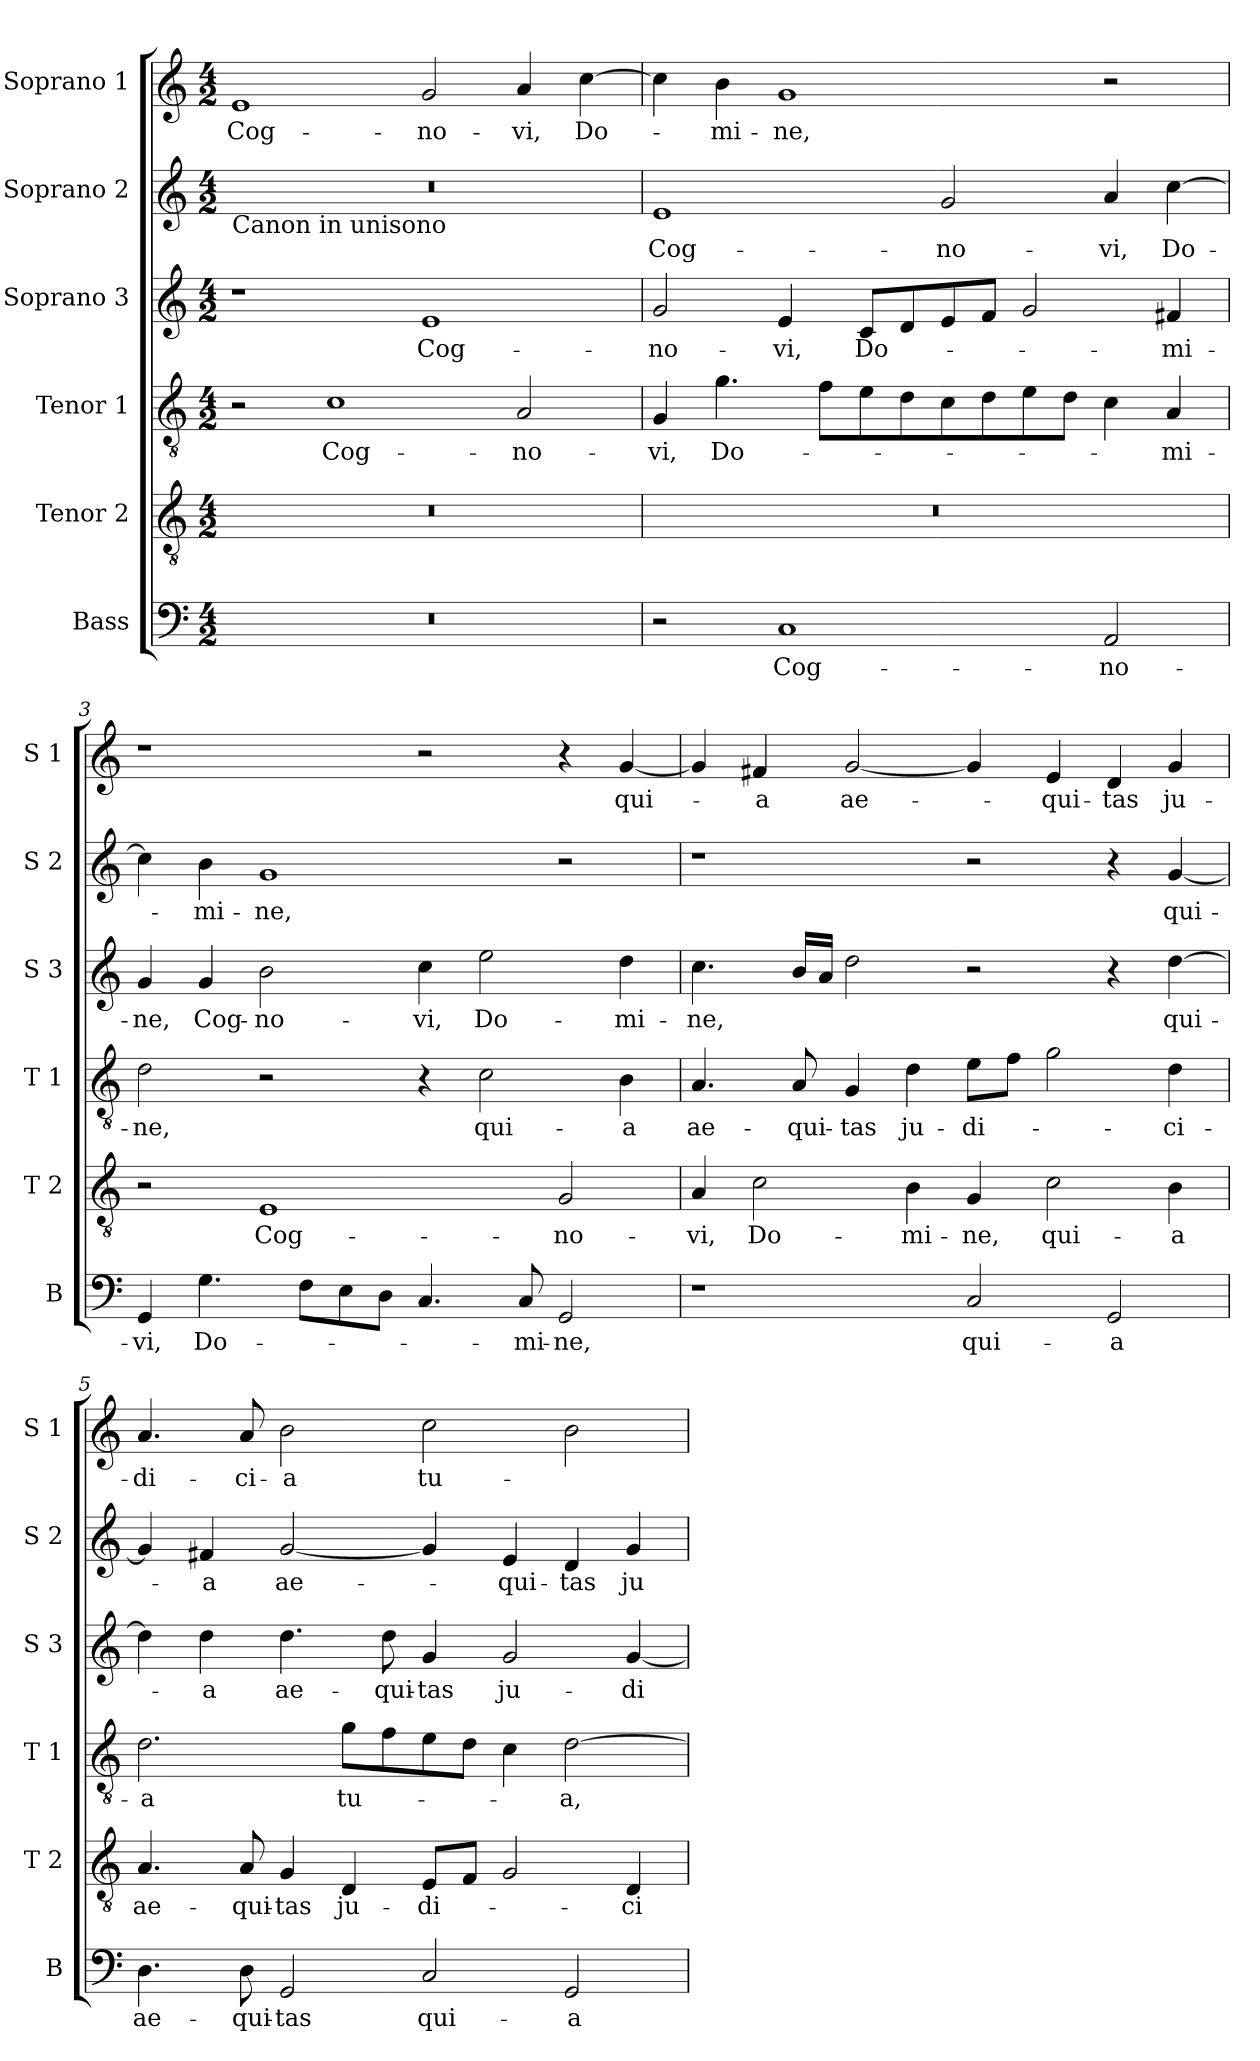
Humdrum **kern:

**kern	**text	**kern	**text	**kern	**text	**kern	**text	**kern	**text	**kern	**text
*part6	*part6	*part5	*part5	*part4	*part4	*part3	*part3	*part2	*part2	*part1	*part1
*staff6	*staff6	*staff5	*staff5	*staff4	*staff4	*staff3	*staff3	*staff2	*staff2	*staff1	*staff1
*I"Bass	*	*I"Tenor 2	*	*I"Tenor 1	*	*I"Soprano 3	*	*I"Soprano 2	*	*I"Soprano 1	*
*I'B	*	*I'T 2	*	*I'T 1	*	*I'S 3	*	*I'S 2	*	*I'S 1	*
*clefF4	*	*clefGv2	*	*clefGv2	*	*clefG2	*	*clefG2	*	*clefG2	*
*k[]	*	*k[]	*	*k[]	*	*k[]	*	*k[]	*	*k[]	*
*C:	*	*C:	*	*C:	*	*C:	*	*C:	*	*C:	*
*M4/2	*	*M4/2	*	*M4/2	*	*M4/2	*	*M4/2	*	*M4/2	*
=1	=1	=1	=1	=1	=1	=1	=1	=1	=1	=1	=1
!	!	!	!	!	!	!	!	!LO:TX:b:t=Canon in unisono	!	!	!
!	!	!	!	!	!	!	!	!	!	!	!LO:LY:b
0r	.	0r	.	2r	.	1r	.	0r	.	1e	Cog-
!	!	!	!	!	!LO:LY:b	!	!	!	!	!	!
.	.	.	.	1c	Cog-	.	.	.	.	.	.
!	!	!	!	!	!	!	!LO:LY:b	!	!	!	!LO:LY:b
.	.	.	.	.	.	1e	Cog-	.	.	2g/	-no-
!	!	!	!	!	!LO:LY:b	!	!	!	!	!	!LO:LY:b
.	.	.	.	2A/	-no-	.	.	.	.	4a/	-vi,
!	!	!	!	!	!	!	!	!	!	!	!LO:LY:b
.	.	.	.	.	.	.	.	.	.	[4cc\	Do-
=2	=2	=2	=2	=2	=2	=2	=2	=2	=2	=2	=2
!	!	!	!	!	!LO:LY:b	!	!LO:LY:b	!	!LO:LY:b	!	!
2r	.	0r	.	4G/	-vi,	2g/	-no-	1e	Cog-	4cc\]	.
!	!	!	!	!	!LO:LY:b	!	!	!	!	!	!LO:LY:b
.	.	.	.	4.g\	Do-	.	.	.	.	4b\	-mi-
!	!LO:LY:b	!	!	!	!	!	!LO:LY:b	!	!	!	!LO:LY:b
1C	Cog-	.	.	.	.	4e/	-vi,	.	.	1g	-ne,
.	.	.	.	8f\L	.	.	.	.	.	.	.
!	!	!	!	!	!	!	!LO:LY:b	!	!	!	!
.	.	.	.	8e\	.	8c/L	Do-	.	.	.	.
.	.	.	.	8d\	.	8d/	.	.	.	.	.
!	!	!	!	!	!	!	!	!	!LO:LY:b	!	!
.	.	.	.	8c\	.	8e/	.	2g/	-no-	.	.
.	.	.	.	8d\	.	8f/J	.	.	.	.	.
.	.	.	.	8e\	.	2g/	.	.	.	.	.
.	.	.	.	8d\J	.	.	.	.	.	.	.
!	!LO:LY:b	!	!	!	!	!	!	!	!LO:LY:b	!	!
2AA/	-no-	.	.	4c\	.	.	.	4a/	-vi,	2r	.
!	!	!	!	!	!LO:LY:b	!	!LO:LY:b	!	!LO:LY:b	!	!
.	.	.	.	4A/	-mi-	4f#X/	-mi-	[4cc\	Do-	.	.
=3	=3	=3	=3	=3	=3	=3	=3	=3	=3	=3	=3
!	!LO:LY:b	!	!	!	!LO:LY:b	!	!LO:LY:b	!	!	!	!
4GG/	-vi,	2r	.	2d\	-ne,	4g/	-ne,	4cc\]	.	1r	.
!	!LO:LY:b	!	!	!	!	!	!LO:LY:b	!	!LO:LY:b	!	!
4.G\	Do-	.	.	.	.	4g/	Cog-	4b\	-mi-	.	.
!	!	!	!LO:LY:b	!	!	!	!LO:LY:b	!	!LO:LY:b	!	!
.	.	1E	Cog-	2r	.	2b\	-no-	1g	-ne,	.	.
8F\L	.	.	.	.	.	.	.	.	.	.	.
8E\	.	.	.	.	.	.	.	.	.	.	.
8D\J	.	.	.	.	.	.	.	.	.	.	.
!	!	!	!	!	!	!	!LO:LY:b	!	!	!	!
4.C/	.	.	.	4r	.	4cc\	-vi,	.	.	2r	.
!	!	!	!	!	!LO:LY:b	!	!LO:LY:b	!	!	!	!
.	.	.	.	2c\	qui-	2ee\	Do-	.	.	.	.
!	!LO:LY:b	!	!	!	!	!	!	!	!	!	!
8C/	-mi-	.	.	.	.	.	.	.	.	.	.
!	!LO:LY:b	!	!LO:LY:b	!	!	!	!	!	!	!	!
2GG/	-ne,	2G/	-no-	.	.	.	.	2r	.	4r	.
!	!	!	!	!	!LO:LY:b	!	!LO:LY:b	!	!	!	!LO:LY:b
.	.	.	.	4B\	-a	4dd\	-mi-	.	.	[4g/	qui-
!!LO:LB:g=z
=4	=4	=4	=4	=4	=4	=4	=4	=4	=4	=4	=4
!	!	!	!LO:LY:b	!	!LO:LY:b	!	!LO:LY:b	!	!	!	!
1r	.	4A/	-vi,	4.A/	ae-	4.cc\	-ne,	1r	.	4g/]	.
!	!	!	!LO:LY:b	!	!	!	!	!	!	!	!LO:LY:b
.	.	2c\	Do-	.	.	.	.	.	.	4f#X/	-a
!	!	!	!	!	!LO:LY:b	!	!	!	!	!	!
.	.	.	.	8A/	-qui-	16b/LL	.	.	.	.	.
.	.	.	.	.	.	16a/JJ	.	.	.	.	.
!	!	!	!	!	!LO:LY:b	!	!	!	!	!	!LO:LY:b
.	.	.	.	4G/	-tas	2dd\	.	.	.	[2g/	ae-
!	!	!	!LO:LY:b	!	!LO:LY:b	!	!	!	!	!	!
.	.	4B\	-mi-	4d\	ju-	.	.	.	.	.	.
!	!LO:LY:b	!	!LO:LY:b	!	!LO:LY:b	!	!	!	!	!	!
2C/	qui-	4G/	-ne,	8e\L	-di-	2r	.	2r	.	4g/]	.
.	.	.	.	8f\J	.	.	.	.	.	.	.
!	!	!	!LO:LY:b	!	!	!	!	!	!	!	!LO:LY:b
.	.	2c\	qui-	2g\	.	.	.	.	.	4e/	-qui-
!	!LO:LY:b	!	!	!	!	!	!	!	!	!	!LO:LY:b
2GG/	-a	.	.	.	.	4r	.	4r	.	4d/	-tas
!	!	!	!LO:LY:b	!	!LO:LY:b	!	!LO:LY:b	!	!LO:LY:b	!	!LO:LY:b
.	.	4B\	-a	4d\	-ci-	[4dd\	qui-	[4g/	qui-	4g/	ju-
=5	=5	=5	=5	=5	=5	=5	=5	=5	=5	=5	=5
!	!LO:LY:b	!	!LO:LY:b	!	!LO:LY:b	!	!	!	!	!	!LO:LY:b
4.D\	ae-	4.A/	ae-	2.d\	-a	4dd\]	.	4g/]	.	4.a/	-di-
!	!	!	!	!	!	!	!LO:LY:b	!	!LO:LY:b	!	!
.	.	.	.	.	.	4dd\	-a	4f#X/	-a	.	.
!	!LO:LY:b	!	!LO:LY:b	!	!	!	!	!	!	!	!LO:LY:b
8D\	-qui-	8A/	-qui-	.	.	.	.	.	.	8a/	-ci-
!	!LO:LY:b	!	!LO:LY:b	!	!	!	!LO:LY:b	!	!LO:LY:b	!	!LO:LY:b
2GG/	-tas	4G/	-tas	.	.	4.dd\	ae-	[2g/	ae-	2b\	-a
!	!	!	!LO:LY:b	!	!LO:LY:b	!	!	!	!	!	!
.	.	4D/	ju-	8g\L	tu-	.	.	.	.	.	.
!	!	!	!	!	!	!	!LO:LY:b	!	!	!	!
.	.	.	.	8f\	.	8dd\	-qui-	.	.	.	.
!	!LO:LY:b	!	!LO:LY:b	!	!	!	!LO:LY:b	!	!	!	!LO:LY:b
2C/	qui-	8E/L	-di-	8e\	.	4g/	-tas	4g/]	.	2cc\	tu-
.	.	8F/J	.	8d\J	.	.	.	.	.	.	.
!	!	!	!	!	!	!	!LO:LY:b	!	!LO:LY:b	!	!
.	.	2G/	.	4c\	.	2g/	ju-	4e/	-qui-	.	.
!	!LO:LY:b	!	!	!	!LO:LY:b	!	!	!	!LO:LY:b	!	!
2GG/	-a	.	.	[2d\	-a,	.	.	4d/	-tas	2b\	.
!	!	!	!LO:LY:b	!	!	!	!LO:LY:b	!	!LO:LY:b	!	!
.	.	4D/	-ci-	.	.	[4g/	-di-	4g/	ju-	.	.
=	=	=	=	=	=	=	=	=	=	=	=
*-	*-	*-	*-	*-	*-	*-	*-	*-	*-	*-	*-
